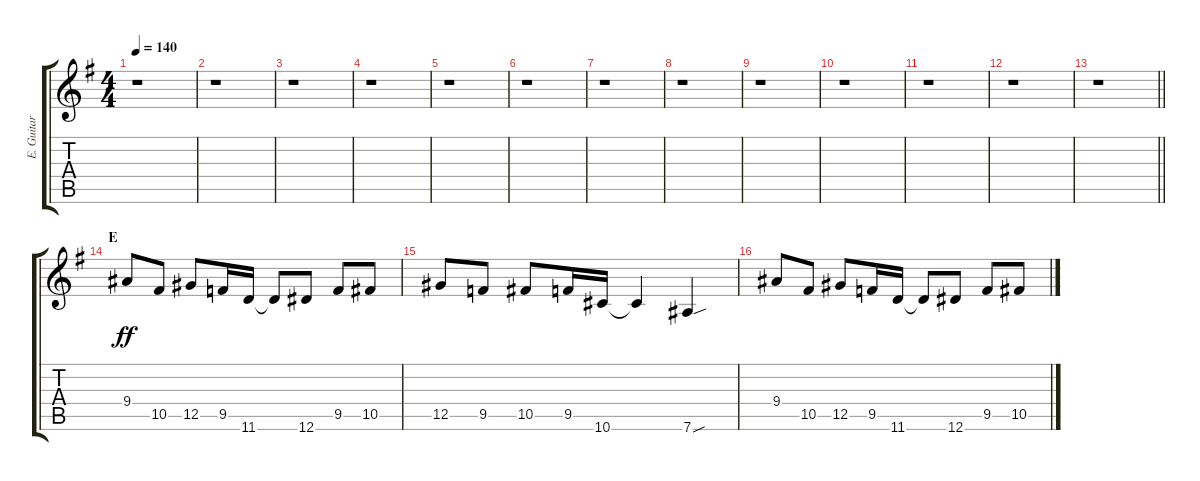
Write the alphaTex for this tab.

\track ("E. Guitar III" "E. Guitar ") {instrument overdrivenguitar}
\staff {score tabs}
\tuning (Eb4 Bb3 Gb3 Db3 Ab2 Eb2) {hide}
\ts (4 4)
\tempo 140
\clef g2
\ks g
r.1{dy ff} |
r.1 |
r.1 |
r.1 |
r.1 |
r.1 |
r.1 |
r.1 |
r.1 |
r.1 |
r.1 |
r.1 |
\barLineRight lightlight
r.1 |
\section ("" "E")
9.4.8 10.5.8 12.5.8 9.5.16 11.6.16 11.6{t}.8 12.6.8 9.5.8 10.5.8 |
12.5.8 9.5.8 10.5.8 9.5.16 10.6.16 10.6{t}.4 7.6{sou}.4 |
9.4.8 10.5.8 12.5.8 9.5.16 11.6.16 11.6{t}.8 12.6.8 9.5.8 10.5.8
